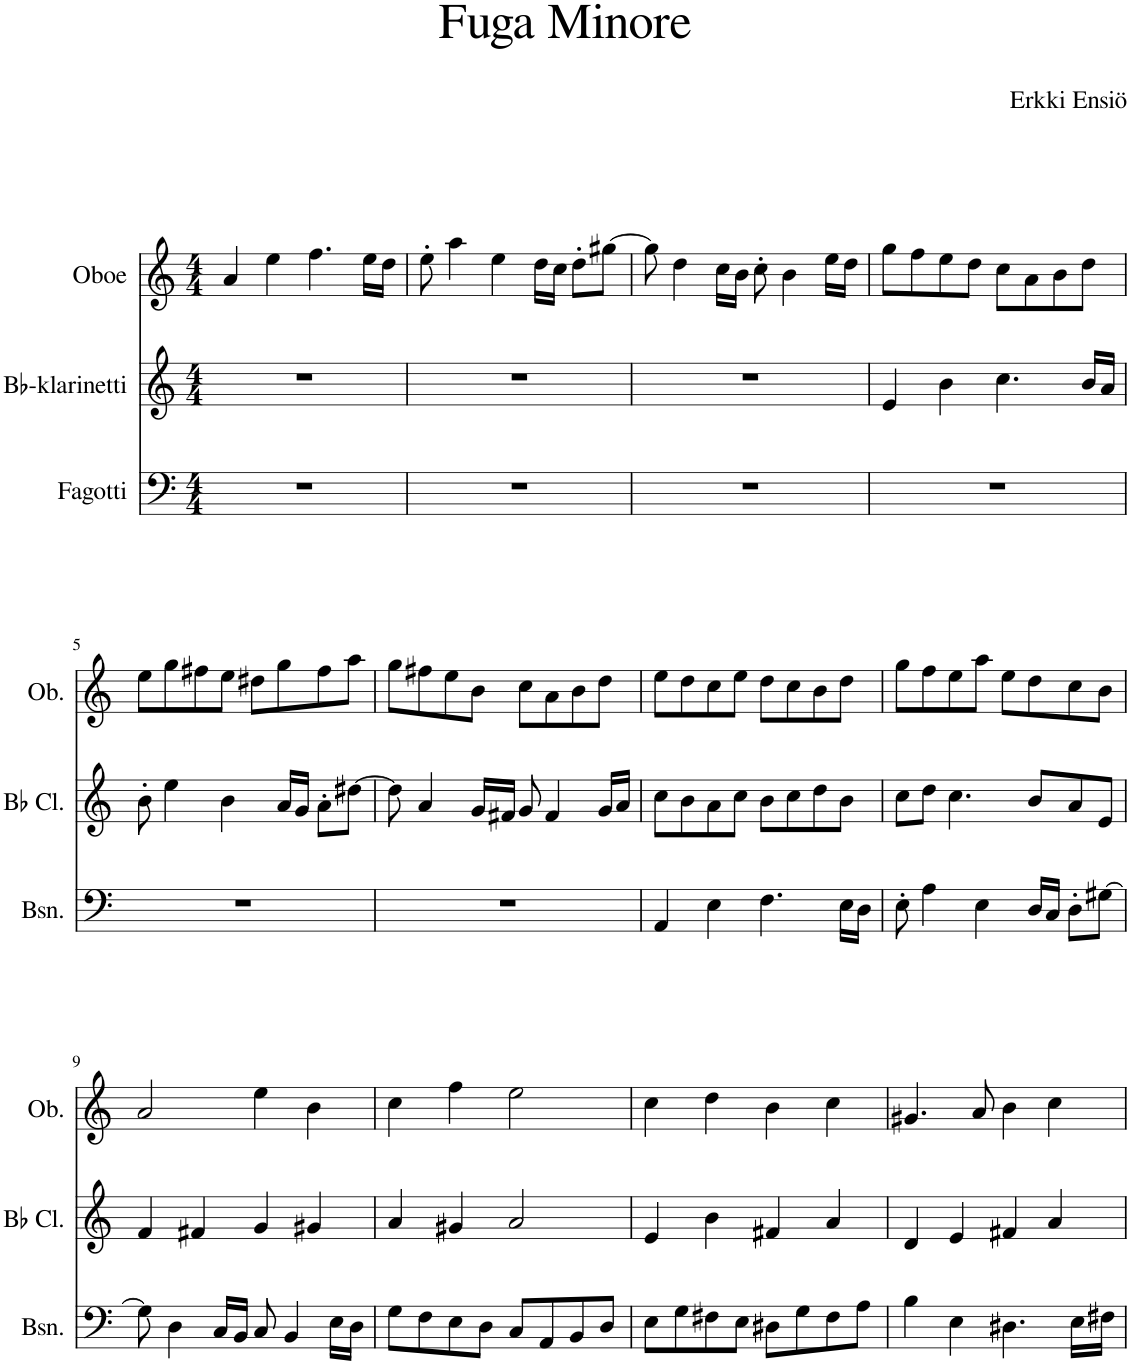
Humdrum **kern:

**kern	**kern	**kern
*part3	*part2	*part1
*staff3	*staff2	*staff1
*I"Fagotti	*I"Bb-klarinetti	*I"Oboe
*	*	*I'Ob.
*clefF4	*clefG2	*clefG2
*	*ITrd1c2	*
*k[]	*k[]	*k[]
*M4/4	*M4/4	*M4/4
=1	=1	=1
1r	1r	4a/
.	.	4ee\
.	.	4.ff\
.	.	16ee\LL
.	.	16dd\JJ
=2	=2	=2
1r	1r	8ee'\
.	.	4aa\
.	.	4ee\
.	.	16dd\LL
.	.	16cc\JJ
.	.	8dd'\L
.	.	[8gg#X\J
=3	=3	=3
1r	1r	8gg#\]
.	.	4dd\
.	.	16cc\LL
.	.	16b\JJ
.	.	8cc'\
.	.	4b\
.	.	16ee\LL
.	.	16dd\JJ
=4	=4	=4
1r	4e/	8gg\L
.	.	8ff\
.	4b\	8ee\
.	.	8dd\J
.	4.cc\	8cc\L
.	.	8a\
.	.	8b\
.	16b/LL	8dd\J
.	16a/JJ	.
!!LO:LB:g=z
=5	=5	=5
1r	8b'\	8ee\L
.	4ee\	8gg\
.	.	8ff#X\
.	4b\	8ee\J
.	.	8dd#X\L
.	16a/LL	8gg\
.	16g/JJ	.
.	8a'\L	8ff#\
.	[8dd#X\J	8aa\J
=6	=6	=6
1r	8dd#\]	8gg\L
.	4a/	8ff#X\
.	.	8ee\
.	16g/LL	8b\J
.	16f#X/JJ	.
.	8g/	8cc\L
.	4f#/	8a\
.	.	8b\
.	16g/LL	8dd\J
.	16a/JJ	.
=7	=7	=7
4AA/	8cc\L	8ee\L
.	8b\	8dd\
4E\	8a\	8cc\
.	8cc\J	8ee\J
4.F\	8b\L	8dd\L
.	8cc\	8cc\
.	8dd\	8b\
16E\LL	8b\J	8dd\J
16D\JJ	.	.
=8	=8	=8
8E'\	8cc\L	8gg\L
4A\	8dd\J	8ff\
.	4.cc\	8ee\
4E\	.	8aa\J
.	.	8ee\L
16D/LL	8b/L	8dd\
16C/JJ	.	.
8D'\L	8a/	8cc\
[8G#X\J	8e/J	8b\J
!!LO:LB:g=z
=9	=9	=9
8G#\]	4f/	2a/
4D\	.	.
.	4f#X/	.
16C/LL	.	.
16BB/JJ	.	.
8C/	4g/	4ee\
4BB/	.	.
.	4g#X/	4b\
16E\LL	.	.
16D\JJ	.	.
=10	=10	=10
8G\L	4a/	4cc\
8F\	.	.
8E\	4g#X/	4ff\
8D\J	.	.
8C/L	2a/	2ee\
8AA/	.	.
8BB/	.	.
8D/J	.	.
=11	=11	=11
8E\L	4e/	4cc\
8G\	.	.
8F#X\	4b\	4dd\
8E\J	.	.
8D#X\L	4f#X/	4b\
8G\	.	.
8F#\	4a/	4cc\
8A\J	.	.
=12	=12	=12
4B\	4d/	4.g#X/
4E\	4e/	.
.	.	8a/
4.D#X\	4f#X/	4b\
.	4a/	4cc\
16E\LL	.	.
16F#X\JJ	.	.
=	=	=
*-	*-	*-
